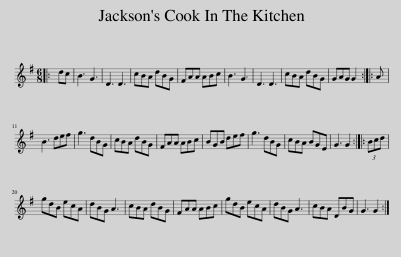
X:1
L:1/8
M:6/8
I:linebreak $
K:G
V:1 treble
V:1
|: dc | B3 G3 | D3 D3 | cBA dBG | FAA ABc | %5
 B3 G3 | D3 D3 | cBA dBG | GAG G2 :: A |$ %10
 B3 def | g3 dBG | cBA dBG | FAA ABc | BGB def | %15
 g3 dBG | cBA BGE | G3 G2 :: (3Bcd |$ gdB ecA | %20
 dBG A3 | cBA dBG | FAA ABc | gdB ecA | dBG A3 | %25
 cBA DBG | G3 G2 :| %27
